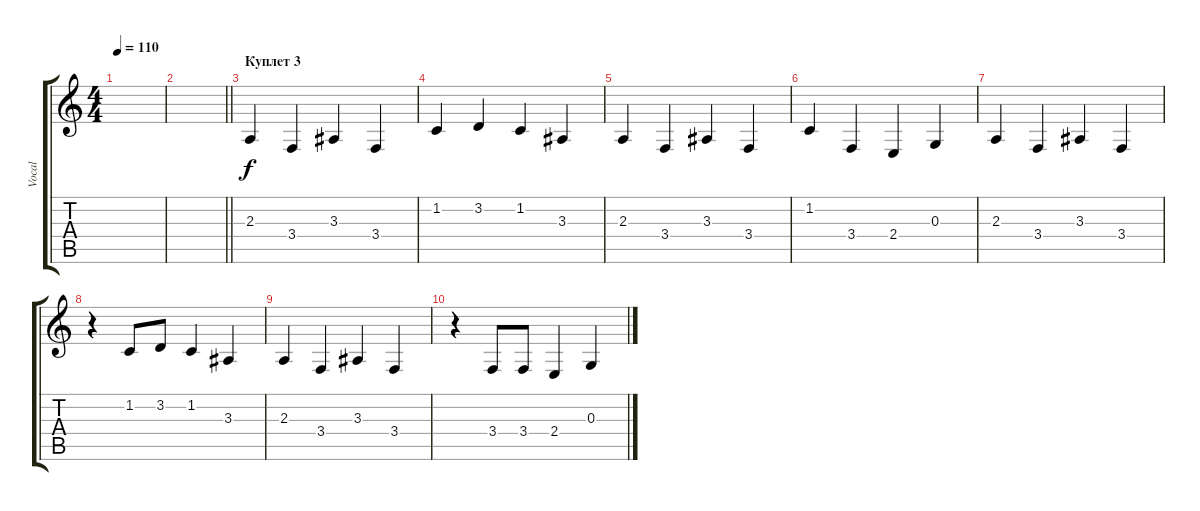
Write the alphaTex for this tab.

\track ("Vocal" "Vocal") {instrument lead6voice}
\staff {score tabs}
\tuning (E4 B3 G3 D3 A2 E2) {hide}
\ts (4 4)
\tempo 110
\clef g2
\ks c
|
\barLineRight lightlight
|
\section ("" "Куплет 3")
2.3.4 3.4.4 3.3.4 3.4.4 |
1.2.4 3.2.4 1.2.4 3.3.4 |
2.3.4 3.4.4 3.3.4 3.4.4 |
1.2.4 3.4.4 2.4.4 0.3.4 |
2.3.4 3.4.4 3.3.4 3.4.4 |
r.4 1.2.8 3.2.8 1.2.4 3.3.4 |
2.3.4 3.4.4 3.3.4 3.4.4 |
r.4 3.4.8 3.4.8 2.4.4 0.3.4
